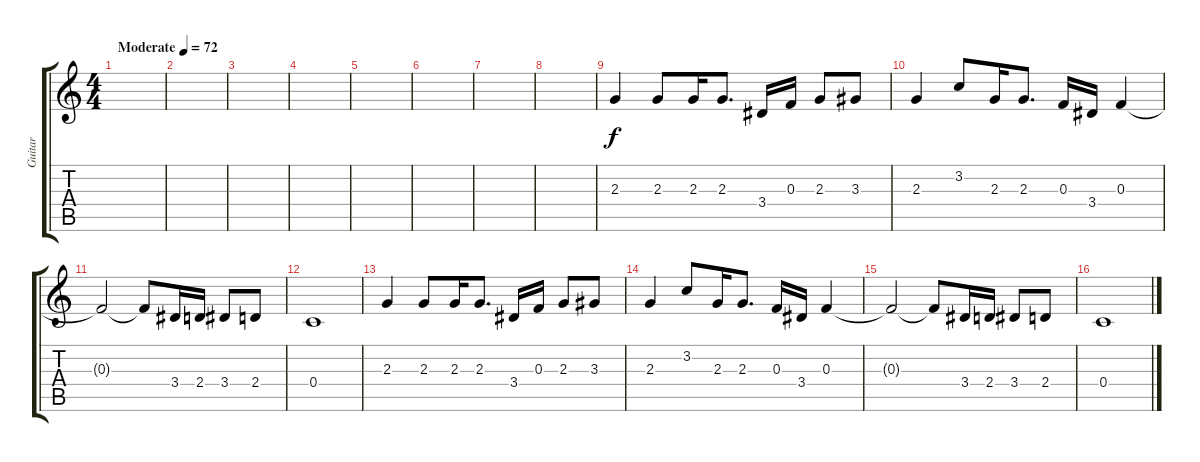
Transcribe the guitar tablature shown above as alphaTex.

\track ("Guitar" "Guitar") {instrument distortionguitar}
\staff {score tabs}
\tuning (D4 A3 F3 C3 G2 C2) {hide}
\ts (4 4)
\tempo (72 "Moderate")
\clef g2
\ks c
|
|
|
|
|
|
|
|
2.3.4 2.3.8 2.3.16 2.3.8{d} 3.4.16 0.3.16 2.3.8 3.3.8 |
2.3.4 3.2.8 2.3.16 2.3.8{d} 0.3.16 3.4.16 0.3.4 |
0.3{t}.2 0.3{t}.8 3.4.16 2.4.16 3.4.8 2.4.8 |
0.4.1 |
2.3.4 2.3.8 2.3.16 2.3.8{d} 3.4.16 0.3.16 2.3.8 3.3.8 |
2.3.4 3.2.8 2.3.16 2.3.8{d} 0.3.16 3.4.16 0.3.4 |
0.3{t}.2 0.3{t}.8 3.4.16 2.4.16 3.4.8 2.4.8 |
0.4.1
